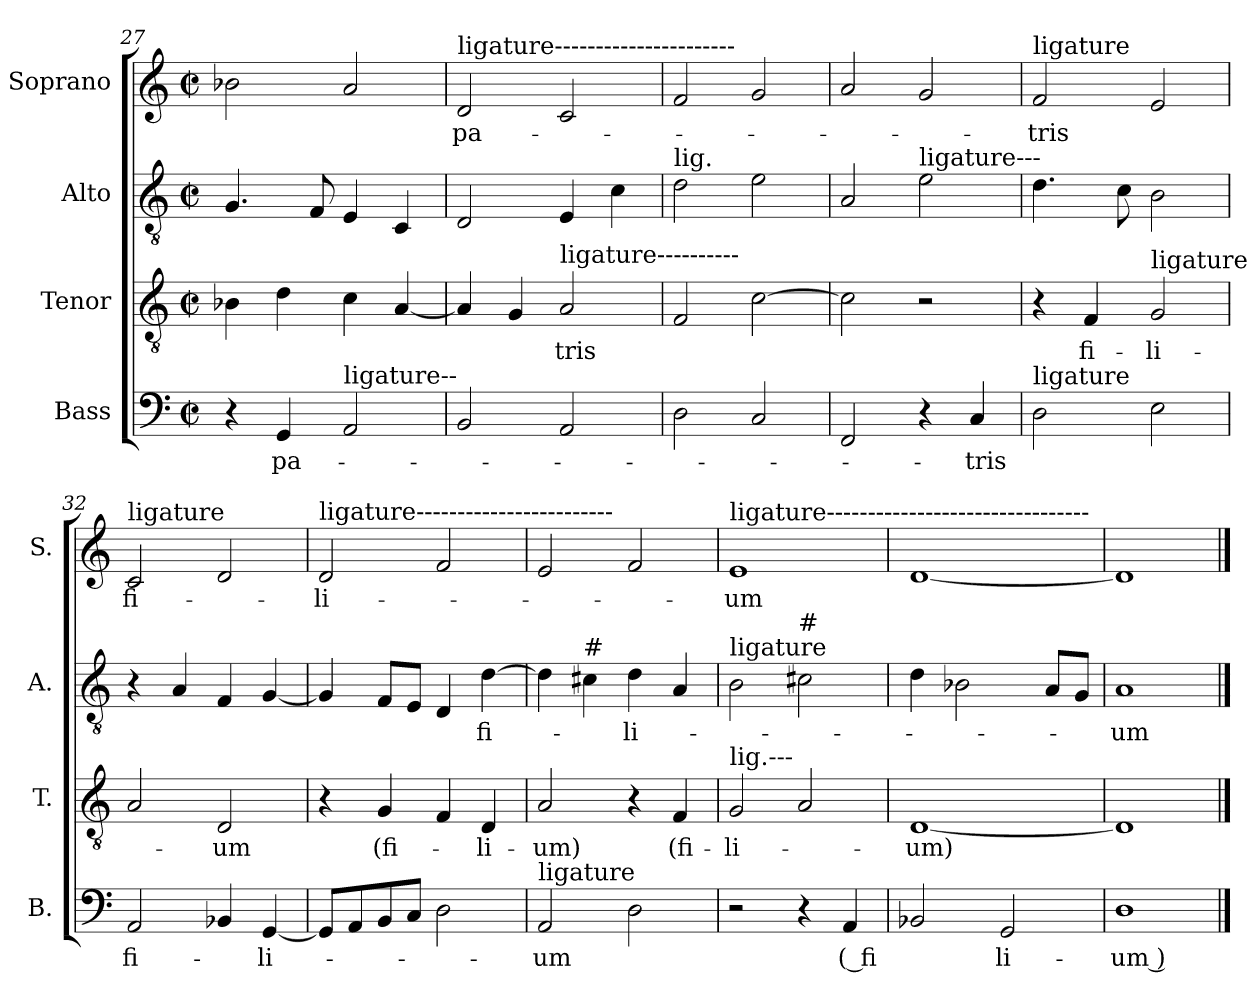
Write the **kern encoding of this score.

**kern	**text	**kern	**text	**kern	**text	**kern	**text
*part4	*part4	*part3	*part3	*part2	*part2	*part1	*part1
*staff4	*staff4	*staff3	*staff3	*staff2	*staff2	*staff1	*staff1
*I"Bass	*	*I"Tenor	*	*I"Alto	*	*I"Soprano	*
*I'B.	*	*I'T.	*	*I'A.	*	*I'S.	*
*clefF4	*	*clefGv2	*	*clefGv2	*	*clefG2	*
*k[]	*	*k[]	*	*k[]	*	*k[]	*
*M2/2	*	*M2/2	*	*M2/2	*	*M2/2	*
*met(c|)	*	*met(c|)	*	*met(c|)	*	*met(c|)	*
=27	=27	=27	=27	=27	=27	=27	=27
4r	.	4B-X\	.	4.G/	.	2b-X\	.
!	!LO:LY:b	!	!	!	!	!	!
4GG/	pa-	4d\	.	.	.	.	.
.	.	.	.	8F/	.	.	.
!LO:TX:a:t=ligature--	!	!	!	!	!	!	!
2AA/	.	4c\	.	4E/	.	2a/	.
.	.	[4A/	.	4C/	.	.	.
=28	=28	=28	=28	=28	=28	=28	=28
!	!	!	!	!	!	!LO:TX:a:t=ligature----------------------	!
!	!	!	!	!	!	!	!LO:LY:b
2BB/	.	4A/]	.	2D/	.	2d/	pa-
.	.	4G/	.	.	.	.	.
!	!	!LO:TX:a:t=ligature----------	!	!	!	!	!
!	!	!	!LO:LY:b	!	!	!	!
2AA/	.	2A/	-tris	4E/	.	2c/	.
.	.	.	.	4c\	.	.	.
=29	=29	=29	=29	=29	=29	=29	=29
!	!	!	!	!LO:TX:a:t=lig.	!	!	!
2D\	.	2F/	.	2d\	.	2f/	.
2C/	.	[2c\	.	2e\	.	2g/	.
=30	=30	=30	=30	=30	=30	=30	=30
2FF/	.	2c\]	.	2A/	.	2a/	.
!	!	!	!	!LO:TX:a:t=ligature---	!	!	!
4r	.	2r	.	2e\	.	2g/	.
!	!LO:LY:b	!	!	!	!	!	!
4C/	-tris	.	.	.	.	.	.
=31	=31	=31	=31	=31	=31	=31	=31
!	!	!	!	!	!	!LO:TX:a:t=ligature	!
!LO:TX:a:t=ligature	!	!	!	!	!	!	!
!	!	!	!	!	!	!	!LO:LY:b
2D\	.	4r	.	4.d\	.	2f/	-tris
!	!	!	!LO:LY:b	!	!	!	!
.	.	4F/	fi-	.	.	.	.
.	.	.	.	8c\	.	.	.
!	!	!LO:TX:a:t=ligature	!	!	!	!	!
!	!	!	!LO:LY:b	!	!	!	!
2E\	.	2G/	-li-	2B\	.	2e/	.
=32	=32	=32	=32	=32	=32	=32	=32
!	!	!	!	!	!	!LO:TX:a:t=ligature	!
!	!LO:LY:b	!	!	!	!	!	!LO:LY:b
2AA/	fi-	2A/	.	4r	.	2c/	fi-
.	.	.	.	4A/	.	.	.
!	!	!	!LO:LY:b	!	!	!	!
4BB-X/	.	2D/	-um	4F/	.	2d/	.
!	!LO:LY:b	!	!	!	!	!	!
[4GG/	-li-	.	.	[4G/	.	.	.
!!LO:LB:g=z
=33	=33	=33	=33	=33	=33	=33	=33
!	!	!	!	!	!	!LO:TX:a:t=ligature------------------------	!
!	!	!	!	!	!	!	!LO:LY:b
8GG/L]	.	4r	.	4G/]	.	2d/	-li-
8AA/	.	.	.	.	.	.	.
!	!	!	!LO:LY:b	!	!	!	!
8BB/	.	4G/	(fi-	8F/L	.	.	.
8C/J	.	.	.	8E/J	.	.	.
2D\	.	4F/	.	4D/	.	2f/	.
!	!	!	!LO:LY:b	!	!LO:LY:b	!	!
.	.	4D/	-li-	[4d\	fi-	.	.
=34	=34	=34	=34	=34	=34	=34	=34
!LO:TX:a:t=ligature	!	!	!	!	!	!	!
!	!LO:LY:b	!	!LO:LY:b	!	!	!	!
2AA/	-um	2A/	-um)	4d\]	.	2e/	.
!	!	!	!	!LO:TX:a:t=#	!	!	!
.	.	.	.	4c#X\	.	.	.
!	!	!	!	!	!LO:LY:b	!	!
2D\	.	4r	.	4d\	-li-	2f/	.
!	!	!	!LO:LY:b	!	!	!	!
.	.	4F/	(fi-	4A/	.	.	.
=35	=35	=35	=35	=35	=35	=35	=35
!	!	!	!	!	!	!LO:TX:a:t=ligature--------------------------------	!
!	!	!	!	!LO:TX:a:t=ligature	!	!	!
!	!	!LO:TX:a:t=lig.---	!	!	!	!	!
!	!	!	!LO:LY:b	!	!	!	!LO:LY:b
2r	.	2G/	-li-	2B\	.	1e	-um
!	!	!	!	!LO:TX:a:t=#	!	!	!
4r	.	2A/	.	2c#X\	.	.	.
!	!LO:LY:b	!	!	!	!	!	!
4AA/	( fi	.	.	.	.	.	.
=36	=36	=36	=36	=36	=36	=36	=36
!	!	!	!LO:LY:b	!	!	!	!
2BB-X/	.	[1D	-um)	4d\	.	[1d	.
.	.	.	.	2B-X\	.	.	.
!	!LO:LY:b	!	!	!	!	!	!
2GG/	-li-	.	.	.	.	.	.
.	.	.	.	8A/L	.	.	.
.	.	.	.	8G/J	.	.	.
=37	=37	=37	=37	=37	=37	=37	=37
!	!LO:LY:b	!	!	!	!LO:LY:b	!	!
1D	-um )	1D]	.	1A	-um	1d]	.
==	==	==	==	==	==	==	==
*-	*-	*-	*-	*-	*-	*-	*-
